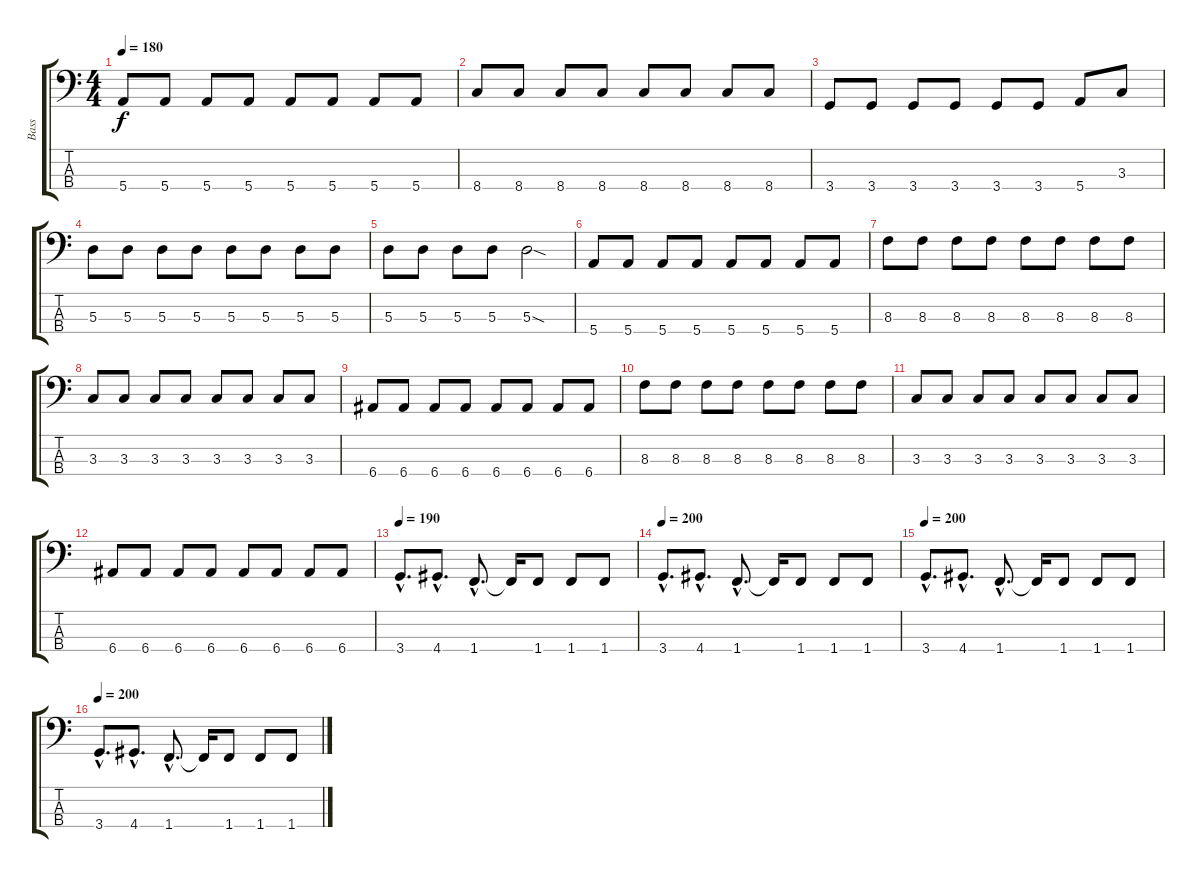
\track ("Bass" "Bass") {instrument electricbassfinger}
\staff {score tabs}
\tuning (G2 D2 A1 E1) {hide}
\ts (4 4)
\tempo 180
\clef f4
\ks c
5.4.8{dy f} 5.4.8 5.4.8 5.4.8 5.4.8 5.4.8 5.4.8 5.4.8 |
8.4.8 8.4.8 8.4.8 8.4.8 8.4.8 8.4.8 8.4.8 8.4.8 |
3.4.8 3.4.8 3.4.8 3.4.8 3.4.8 3.4.8 5.4.8 3.3.8 |
5.3.8 5.3.8 5.3.8 5.3.8 5.3.8 5.3.8 5.3.8 5.3.8 |
5.3.8 5.3.8 5.3.8 5.3.8 5.3{sod}.2 |
5.4.8 5.4.8 5.4.8 5.4.8 5.4.8 5.4.8 5.4.8 5.4.8 |
8.3.8 8.3.8 8.3.8 8.3.8 8.3.8 8.3.8 8.3.8 8.3.8 |
3.3.8 3.3.8 3.3.8 3.3.8 3.3.8 3.3.8 3.3.8 3.3.8 |
6.4.8 6.4.8 6.4.8 6.4.8 6.4.8 6.4.8 6.4.8 6.4.8 |
8.3.8 8.3.8 8.3.8 8.3.8 8.3.8 8.3.8 8.3.8 8.3.8 |
3.3.8 3.3.8 3.3.8 3.3.8 3.3.8 3.3.8 3.3.8 3.3.8 |
6.4.8 6.4.8 6.4.8 6.4.8 6.4.8 6.4.8 6.4.8 6.4.8 |
\tempo 200
\tempo 190
3.4{hac}.8{d} 4.4{hac}.8{d} 1.4{hac}.8{d} 1.4{t}.16 1.4.8 1.4.8 1.4.8 |
\tempo 200
3.4{hac}.8{d} 4.4{hac}.8{d} 1.4{hac}.8{d} 1.4{t}.16 1.4.8 1.4.8 1.4.8 |
\tempo 200
3.4{hac}.8{d} 4.4{hac}.8{d} 1.4{hac}.8{d} 1.4{t}.16 1.4.8 1.4.8 1.4.8 |
\tempo 200
3.4{hac}.8{d} 4.4{hac}.8{d} 1.4{hac}.8{d} 1.4{t}.16 1.4.8 1.4.8 1.4.8
